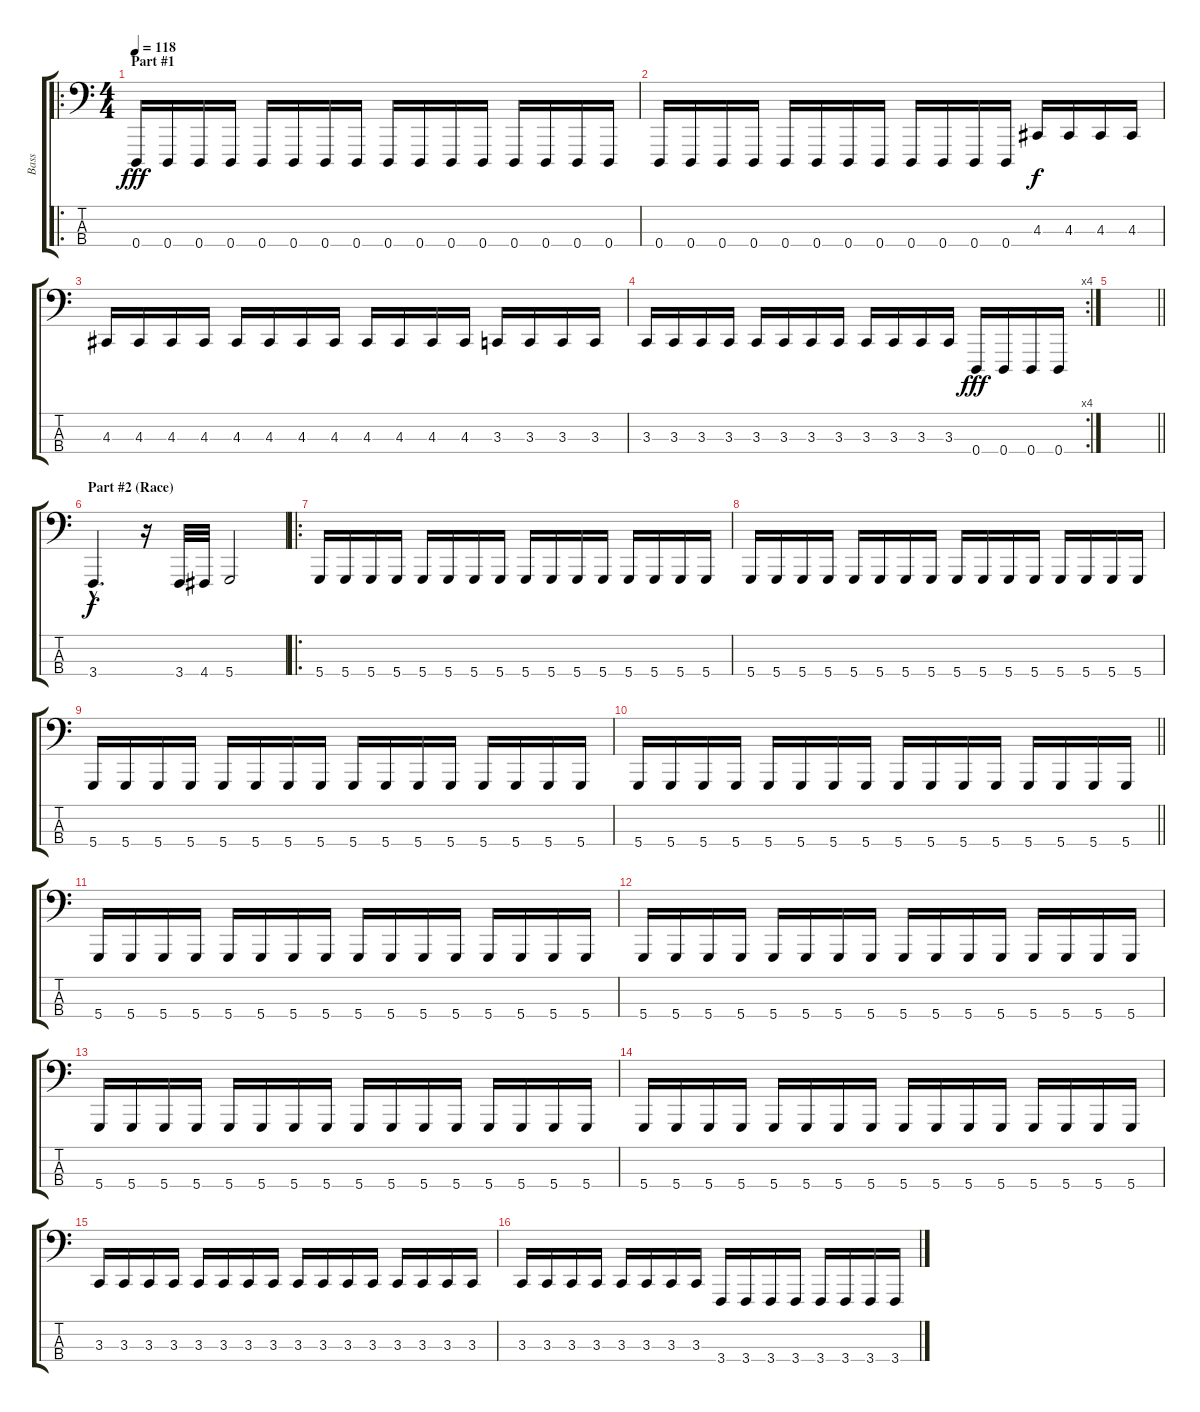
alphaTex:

\track ("Bass" "Bass") {instrument lead8bassandlead}
\staff {score tabs}
\tuning (G2 D2 A1 D1) {hide}
\ro
\ts (4 4)
\section ("" "Part #1")
\tempo 118
\clef f4
\ks c
0.4.16{dy fff instrument lead8bassandlead} 0.4.16 0.4.16 0.4.16 0.4.16 0.4.16 0.4.16 0.4.16 0.4.16 0.4.16 0.4.16 0.4.16 0.4.16 0.4.16 0.4.16 0.4.16 |
0.4.16 0.4.16 0.4.16 0.4.16 0.4.16 0.4.16 0.4.16 0.4.16 0.4.16 0.4.16 0.4.16 0.4.16 4.3.16{dy f} 4.3.16 4.3.16 4.3.16 |
4.3.16 4.3.16 4.3.16 4.3.16 4.3.16 4.3.16 4.3.16 4.3.16 4.3.16 4.3.16 4.3.16 4.3.16 3.3.16 3.3.16 3.3.16 3.3.16 |
\rc 4
3.3.16 3.3.16 3.3.16 3.3.16 3.3.16 3.3.16 3.3.16 3.3.16 3.3.16 3.3.16 3.3.16 3.3.16 0.4.16{dy fff} 0.4.16 0.4.16 0.4.16 |
\barLineRight lightlight
|
\section ("" "Part #2 (Race)")
3.4{hac}.4{d dy f volume 14 balance 5} r.16 3.4.32 4.4.32 5.4.2 |
\ro
5.4.16 5.4.16 5.4.16 5.4.16 5.4.16 5.4.16 5.4.16 5.4.16 5.4.16 5.4.16 5.4.16 5.4.16 5.4.16 5.4.16 5.4.16 5.4.16 |
5.4.16 5.4.16 5.4.16 5.4.16 5.4.16 5.4.16 5.4.16 5.4.16 5.4.16 5.4.16 5.4.16 5.4.16 5.4.16 5.4.16 5.4.16 5.4.16 |
5.4.16 5.4.16 5.4.16 5.4.16 5.4.16 5.4.16 5.4.16 5.4.16 5.4.16 5.4.16 5.4.16 5.4.16 5.4.16 5.4.16 5.4.16 5.4.16 |
\barLineRight lightlight
5.4.16 5.4.16 5.4.16 5.4.16 5.4.16 5.4.16 5.4.16 5.4.16 5.4.16 5.4.16 5.4.16 5.4.16 5.4.16 5.4.16 5.4.16 5.4.16 |
\section ("" " ")
5.4.16 5.4.16 5.4.16 5.4.16 5.4.16 5.4.16 5.4.16 5.4.16 5.4.16 5.4.16 5.4.16 5.4.16 5.4.16 5.4.16 5.4.16 5.4.16 |
5.4.16 5.4.16 5.4.16 5.4.16 5.4.16 5.4.16 5.4.16 5.4.16 5.4.16 5.4.16 5.4.16 5.4.16 5.4.16 5.4.16 5.4.16 5.4.16 |
5.4.16 5.4.16 5.4.16 5.4.16 5.4.16 5.4.16 5.4.16 5.4.16 5.4.16 5.4.16 5.4.16 5.4.16 5.4.16 5.4.16 5.4.16 5.4.16 |
5.4.16 5.4.16 5.4.16 5.4.16 5.4.16 5.4.16 5.4.16 5.4.16 5.4.16 5.4.16 5.4.16 5.4.16 5.4.16 5.4.16 5.4.16 5.4.16 |
3.3.16 3.3.16 3.3.16 3.3.16 3.3.16 3.3.16 3.3.16 3.3.16 3.3.16 3.3.16 3.3.16 3.3.16 3.3.16 3.3.16 3.3.16 3.3.16 |
3.3.16 3.3.16 3.3.16 3.3.16 3.3.16 3.3.16 3.3.16 3.3.16 3.4.16 3.4.16 3.4.16 3.4.16 3.4.16 3.4.16 3.4.16 3.4.16
